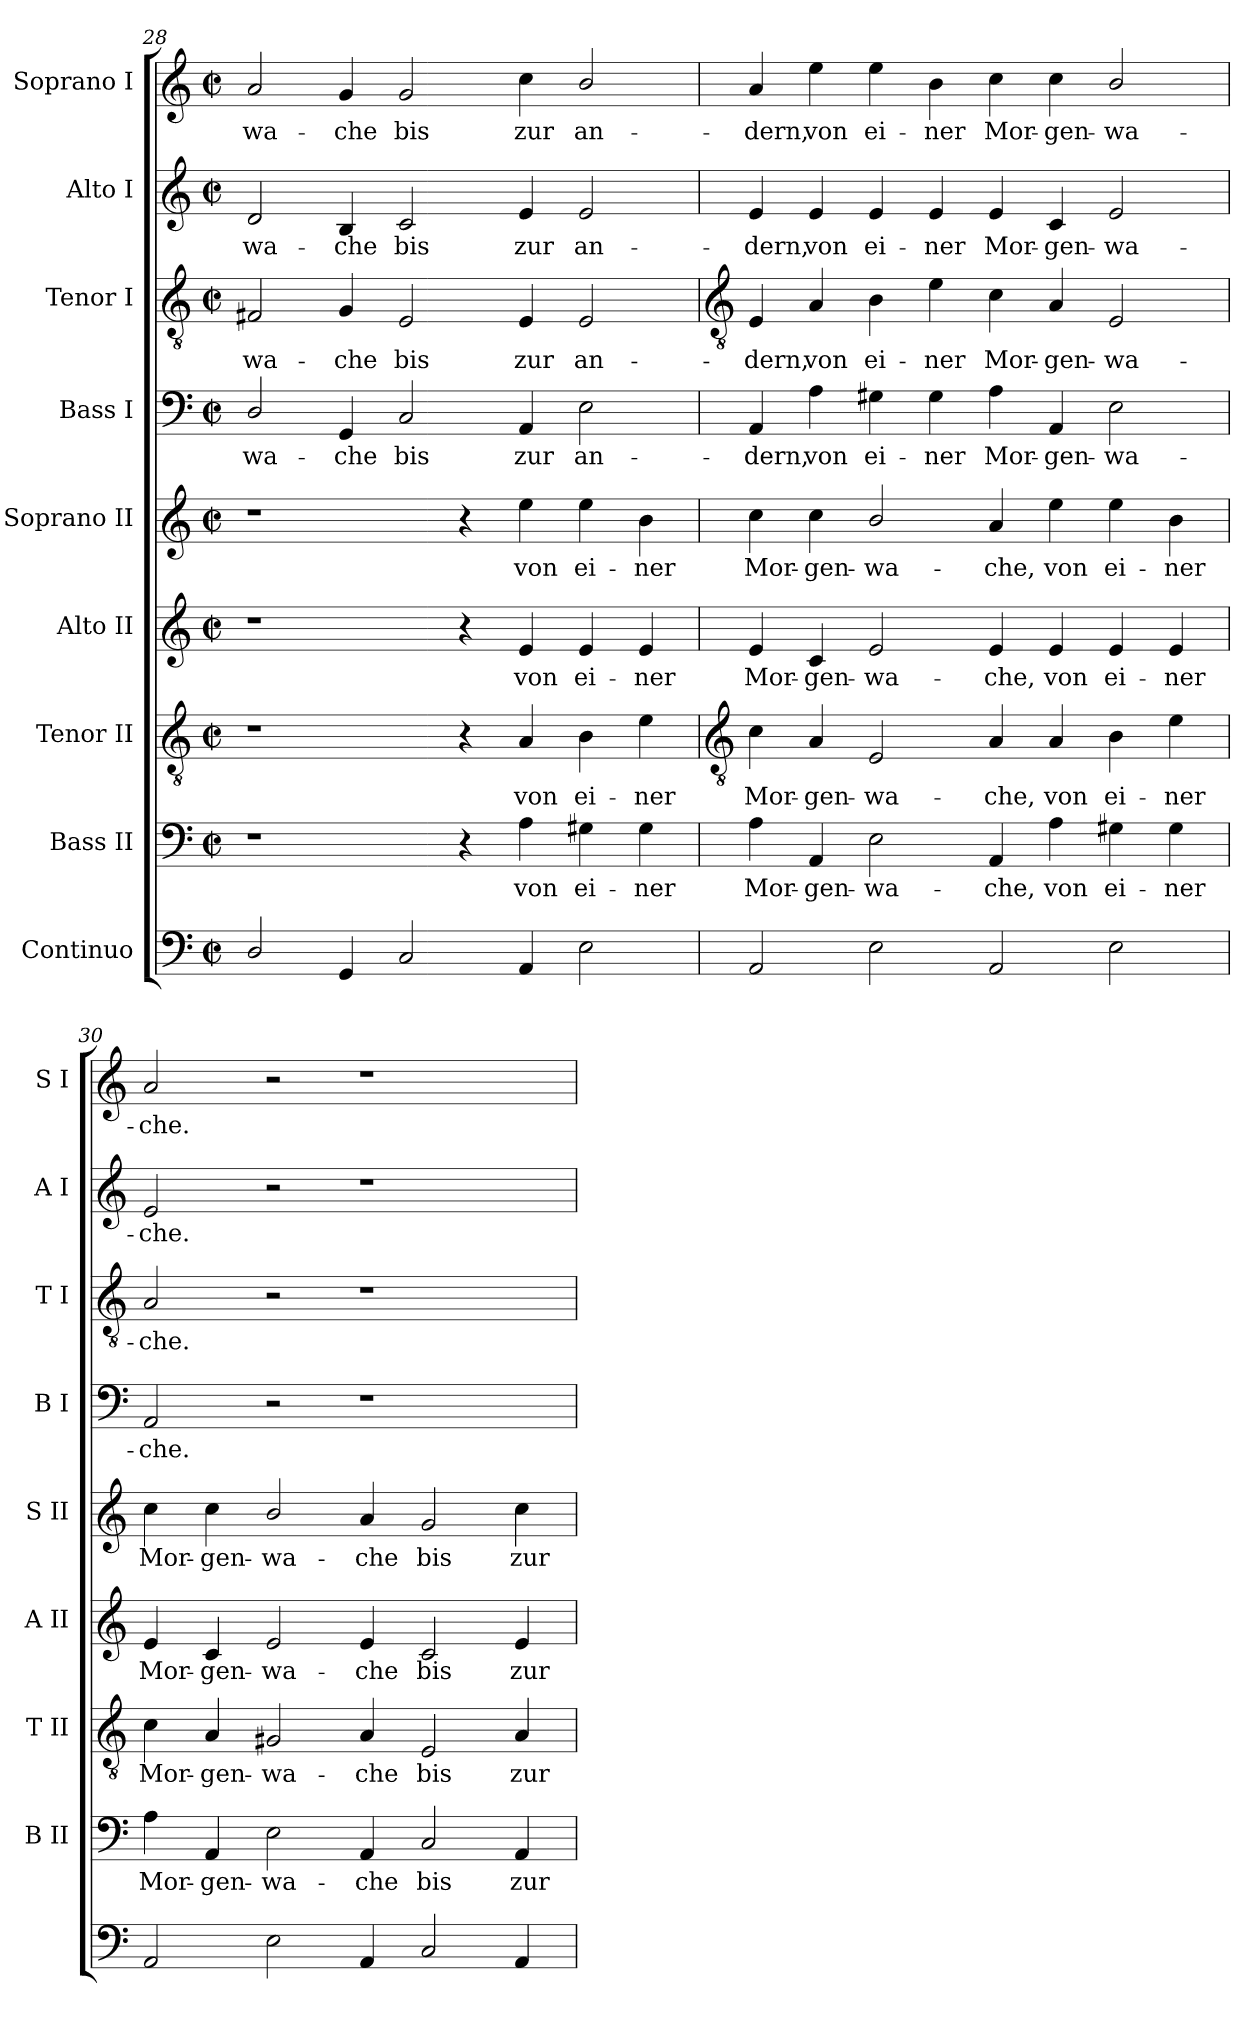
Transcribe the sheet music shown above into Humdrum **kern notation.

**kern	**kern	**text	**kern	**text	**kern	**text	**kern	**text	**kern	**text	**kern	**text	**kern	**text	**kern	**text
*part9	*part8	*part8	*part7	*part7	*part6	*part6	*part5	*part5	*part4	*part4	*part3	*part3	*part2	*part2	*part1	*part1
*staff9	*staff8	*staff8	*staff7	*staff7	*staff6	*staff6	*staff5	*staff5	*staff4	*staff4	*staff3	*staff3	*staff2	*staff2	*staff1	*staff1
*I"Continuo	*I"Bass II	*	*I"Tenor II	*	*I"Alto II	*	*I"Soprano II	*	*I"Bass I	*	*I"Tenor I	*	*I"Alto I	*	*I"Soprano I	*
*	*I'B II	*	*I'T II	*	*I'A II	*	*I'S II	*	*I'B I	*	*I'T I	*	*I'A I	*	*I'S I	*
*clefF4	*clefF4	*	*clefGv2	*	*clefG2	*	*clefG2	*	*clefF4	*	*clefGv2	*	*clefG2	*	*clefG2	*
*k[]	*k[]	*	*k[]	*	*k[]	*	*k[]	*	*k[]	*	*k[]	*	*k[]	*	*k[]	*
*C:	*C:	*	*C:	*	*C:	*	*C:	*	*C:	*	*C:	*	*C:	*	*C:	*
*M4/2	*M4/2	*	*M4/2	*	*M4/2	*	*M4/2	*	*M4/2	*	*M4/2	*	*M4/2	*	*M4/2	*
*met(c|)	*met(c|)	*	*met(c|)	*	*met(c|)	*	*met(c|)	*	*met(c|)	*	*met(c|)	*	*met(c|)	*	*met(c|)	*
=28	=28	=28	=28	=28	=28	=28	=28	=28	=28	=28	=28	=28	=28	=28	=28	=28
!	!	!	!	!	!	!	!	!	!	!LO:LY:b	!	!LO:LY:b	!	!LO:LY:b	!	!LO:LY:b
2D/	1r	.	1r	.	1r	.	1r	.	2D/	-wa-	2F#X	-wa-	2d	-wa-	2a	-wa-
!	!	!	!	!	!	!	!	!	!	!LO:LY:b	!	!LO:LY:b	!	!LO:LY:b	!	!LO:LY:b
4GG	.	.	.	.	.	.	.	.	4GG	-che	4G	-che	4B	-che	4g	-che
!	!	!	!	!	!	!	!	!	!	!LO:LY:b	!	!LO:LY:b	!	!LO:LY:b	!	!LO:LY:b
2C	.	.	.	.	.	.	.	.	2C	bis	2E	bis	2c	bis	2g	bis
.	4r	.	4r	.	4r	.	4r	.	.	.	.	.	.	.	.	.
!	!	!LO:LY:b	!	!LO:LY:b	!	!LO:LY:b	!	!LO:LY:b	!	!LO:LY:b	!	!LO:LY:b	!	!LO:LY:b	!	!LO:LY:b
4AA	4A	von	4A	von	4e	von	4ee	von	4AA	zur	4E	zur	4e	zur	4cc	zur
!	!	!LO:LY:b	!	!LO:LY:b	!	!LO:LY:b	!	!LO:LY:b	!	!LO:LY:b	!	!LO:LY:b	!	!LO:LY:b	!	!LO:LY:b
2E	4G#X	ei-	4B	ei-	4e	ei-	4ee	ei-	2E	an-	2E	an-	2e	an-	2b/	an-
!	!	!LO:LY:b	!	!LO:LY:b	!	!LO:LY:b	!	!LO:LY:b	!	!	!	!	!	!	!	!
.	4G#	-ner	4e	-ner	4e	-ner	4b	-ner	.	.	.	.	.	.	.	.
!!LO:LB:g=z
=29	=29	=29	=29	=29	=29	=29	=29	=29	=29	=29	=29	=29	=29	=29	=29	=29
*	*	*	*clefGv2	*	*	*	*	*	*	*	*clefGv2	*	*	*	*	*
!	!	!LO:LY:b	!	!LO:LY:b	!	!LO:LY:b	!	!LO:LY:b	!	!LO:LY:b	!	!LO:LY:b	!	!LO:LY:b	!	!LO:LY:b
2AA	4A	Mor-	4c	Mor-	4e	Mor-	4cc	Mor-	4AA	-dern,	4E	-dern,	4e	-dern,	4a	-dern,
!	!	!LO:LY:b	!	!LO:LY:b	!	!LO:LY:b	!	!LO:LY:b	!	!LO:LY:b	!	!LO:LY:b	!	!LO:LY:b	!	!LO:LY:b
.	4AA	-gen-	4A	-gen-	4c	-gen-	4cc	-gen-	4A	von	4A	von	4e	von	4ee	von
!	!	!LO:LY:b	!	!LO:LY:b	!	!LO:LY:b	!	!LO:LY:b	!	!LO:LY:b	!	!LO:LY:b	!	!LO:LY:b	!	!LO:LY:b
2E	2E	-wa-	2E	-wa-	2e	-wa-	2b/	-wa-	4G#X	ei-	4B	ei-	4e	ei-	4ee	ei-
!	!	!	!	!	!	!	!	!	!	!LO:LY:b	!	!LO:LY:b	!	!LO:LY:b	!	!LO:LY:b
.	.	.	.	.	.	.	.	.	4G#	-ner	4e	-ner	4e	-ner	4b	-ner
!	!	!LO:LY:b	!	!LO:LY:b	!	!LO:LY:b	!	!LO:LY:b	!	!LO:LY:b	!	!LO:LY:b	!	!LO:LY:b	!	!LO:LY:b
2AA	4AA	-che,	4A	-che,	4e	-che,	4a	-che,	4A	Mor-	4c	Mor-	4e	Mor-	4cc	Mor-
!	!	!LO:LY:b	!	!LO:LY:b	!	!LO:LY:b	!	!LO:LY:b	!	!LO:LY:b	!	!LO:LY:b	!	!LO:LY:b	!	!LO:LY:b
.	4A	von	4A	von	4e	von	4ee	von	4AA	-gen-	4A	-gen-	4c	-gen-	4cc	-gen-
!	!	!LO:LY:b	!	!LO:LY:b	!	!LO:LY:b	!	!LO:LY:b	!	!LO:LY:b	!	!LO:LY:b	!	!LO:LY:b	!	!LO:LY:b
2E	4G#X	ei-	4B	ei-	4e	ei-	4ee	ei-	2E	-wa-	2E	-wa-	2e	-wa-	2b/	-wa-
!	!	!LO:LY:b	!	!LO:LY:b	!	!LO:LY:b	!	!LO:LY:b	!	!	!	!	!	!	!	!
.	4G#	-ner	4e	-ner	4e	-ner	4b	-ner	.	.	.	.	.	.	.	.
=30	=30	=30	=30	=30	=30	=30	=30	=30	=30	=30	=30	=30	=30	=30	=30	=30
!	!	!LO:LY:b	!	!LO:LY:b	!	!LO:LY:b	!	!LO:LY:b	!	!LO:LY:b	!	!LO:LY:b	!	!LO:LY:b	!	!LO:LY:b
2AA	4A	Mor-	4c	Mor-	4e	Mor-	4cc	Mor-	2AA	-che.	2A	-che.	2e	-che.	2a	-che.
!	!	!LO:LY:b	!	!LO:LY:b	!	!LO:LY:b	!	!LO:LY:b	!	!	!	!	!	!	!	!
.	4AA	-gen-	4A	-gen-	4c	-gen-	4cc	-gen-	.	.	.	.	.	.	.	.
!	!	!LO:LY:b	!	!LO:LY:b	!	!LO:LY:b	!	!LO:LY:b	!	!	!	!	!	!	!	!
2E	2E	-wa-	2G#X	-wa-	2e	-wa-	2b/	-wa-	2r	.	2r	.	2r	.	2r	.
!	!	!LO:LY:b	!	!LO:LY:b	!	!LO:LY:b	!	!LO:LY:b	!	!	!	!	!	!	!	!
4AA	4AA	-che	4A	-che	4e	-che	4a	-che	1r	.	1r	.	1r	.	1r	.
!	!	!LO:LY:b	!	!LO:LY:b	!	!LO:LY:b	!	!LO:LY:b	!	!	!	!	!	!	!	!
2C	2C	bis	2E	bis	2c	bis	2g	bis	.	.	.	.	.	.	.	.
!	!	!LO:LY:b	!	!LO:LY:b	!	!LO:LY:b	!	!LO:LY:b	!	!	!	!	!	!	!	!
4AA	4AA	zur	4A	zur	4e	zur	4cc	zur	.	.	.	.	.	.	.	.
=	=	=	=	=	=	=	=	=	=	=	=	=	=	=	=	=
*-	*-	*-	*-	*-	*-	*-	*-	*-	*-	*-	*-	*-	*-	*-	*-	*-
